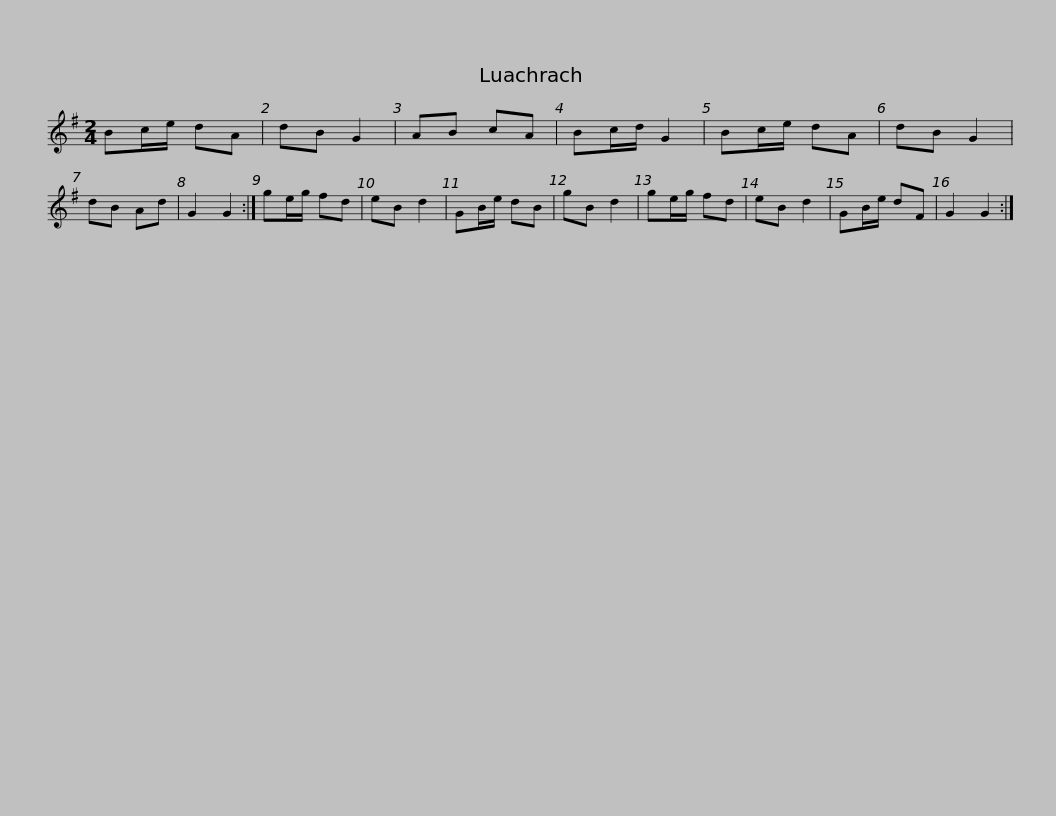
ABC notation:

X:1
L:1/8
M:2/4
I:linebreak $
K:G
V:1 treble
V:1
 Bc/e/ dA | dB G2 | AB cA | Bc/d/ G2 | Bc/e/ dA | %5
 dB G2 | dB Ad | G2 G2 :| ge/g/ fd | eB d2 | %10
 GB/e/ dB |$ gB d2 | ge/g/ fd | eB d2 | GB/e/ dF | %15
 G2 G2 :| %16
